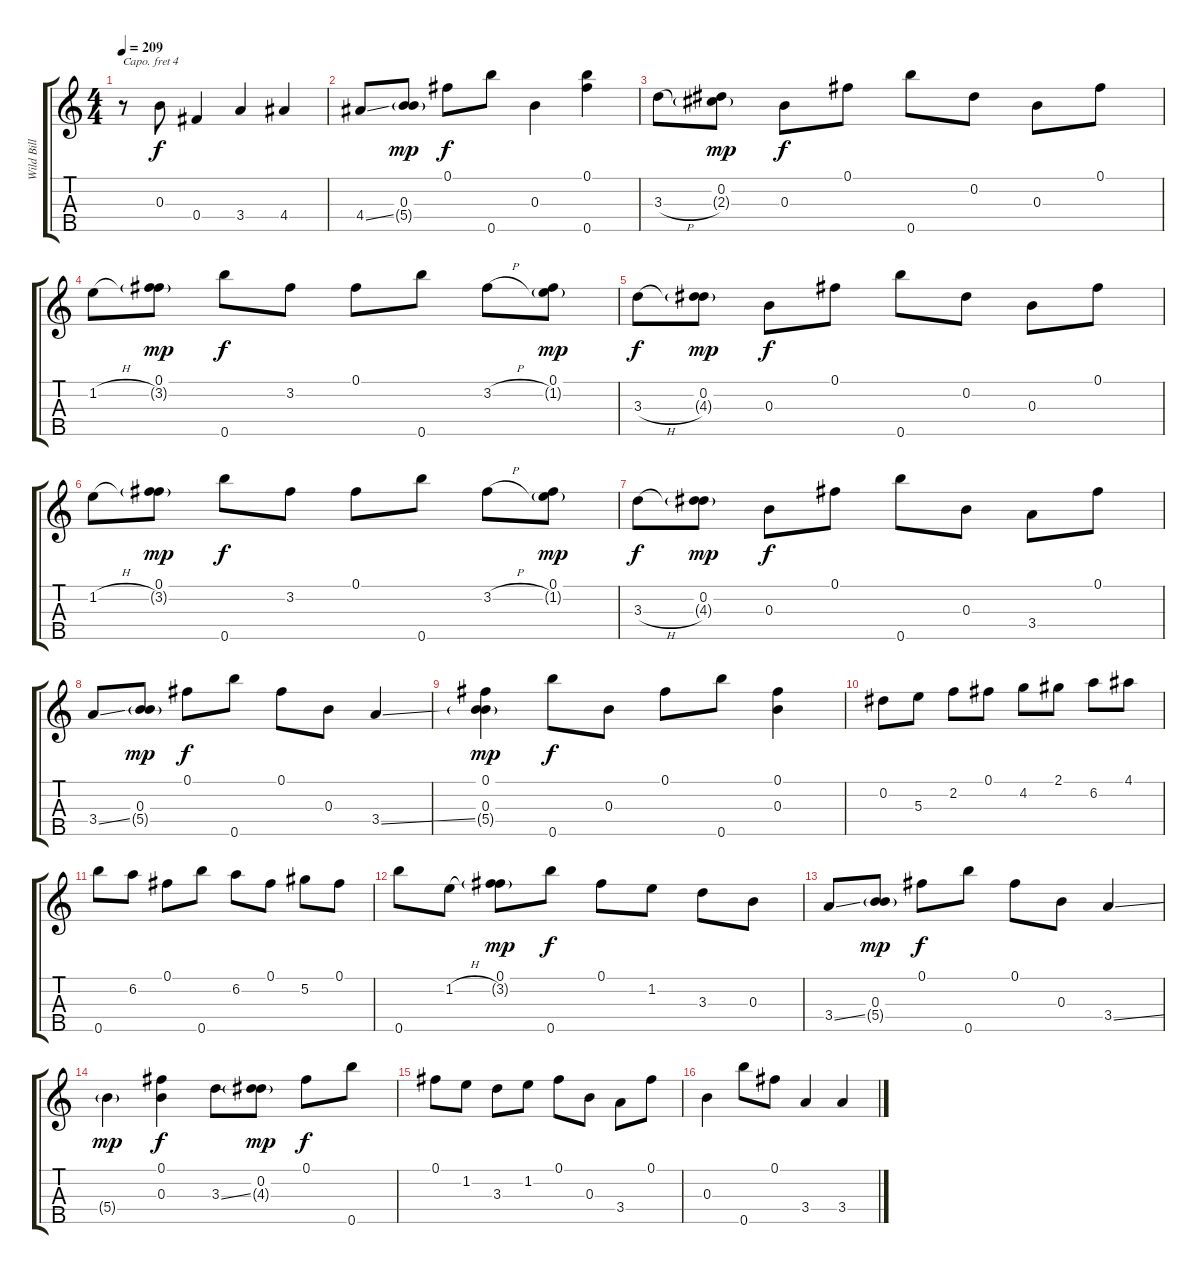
\track ("Wild Bill Jones" "Wild Bill ") {instrument banjo}
\staff {score tabs}
\capo 4
\tuning (D4 B3 G3 D3 G4) {hide}
\displaytranspose 12
\ts (4 4)
\tempo 209
\clef g2
\ks c
r.8{dy f instrument banjo} 0.3.8 0.4.4 3.4.4 4.4.4 |
4.4{ss}.8 (0.3 5.4{g}).8{dy mp} 0.1.8{dy f} 0.5.8 0.3.4 (0.1 0.5).4 |
3.3{h}.8 (0.2 2.3{g}).8{dy mp} 0.3.8{dy f} 0.1.8 0.5.8 0.2.8 0.3.8 0.1.8 |
1.2{h}.8 (0.1 3.2{g}).8{dy mp} 0.5.8{dy f} 3.2.8 0.1.8 0.5.8 3.2{h}.8 (0.1 1.2{g}).8{dy mp} |
3.3{h}.8{dy f} (0.2 4.3{g}).8{dy mp} 0.3.8{dy f} 0.1.8 0.5.8 0.2.8 0.3.8 0.1.8 |
1.2{h}.8 (0.1 3.2{g}).8{dy mp} 0.5.8{dy f} 3.2.8 0.1.8 0.5.8 3.2{h}.8 (0.1 1.2{g}).8{dy mp} |
3.3{h}.8{dy f} (0.2 4.3{g}).8{dy mp} 0.3.8{dy f} 0.1.8 0.5.8 0.3.8 3.4.8 0.1.8 |
3.4{ss}.8 (0.3 5.4{g}).8{dy mp} 0.1.8{dy f} 0.5.8 0.1.8 0.3.8 3.4{ss}.4 |
(0.1 0.3 5.4{g}).4{dy mp} 0.5.8{dy f} 0.3.8 0.1.8 0.5.8 (0.1 0.3).4 |
0.2.8 5.3.8 2.2.8 0.1.8 4.2.8 2.1.8 6.2.8 4.1.8 |
0.5.8 6.2.8 0.1.8 0.5.8 6.2.8 0.1.8 5.2.8 0.1.8 |
0.5.8 1.2{h}.8 (0.1 3.2{g}).8{dy mp} 0.5.8{dy f} 0.1.8 1.2.8 3.3.8 0.3.8 |
3.4{ss}.8 (0.3 5.4{g}).8{dy mp} 0.1.8{dy f} 0.5.8 0.1.8 0.3.8 3.4{ss}.4 |
5.4{g}.4{dy mp} (0.1 0.3).4{dy f} 3.3{ss}.8 (0.2 4.3{g}).8{dy mp} 0.1.8{dy f} 0.5.8 |
0.1.8 1.2.8 3.3.8 1.2.8 0.1.8 0.3.8 3.4.8 0.1.8 |
0.3.4 0.5.8 0.1.8 3.4.4 3.4.4
